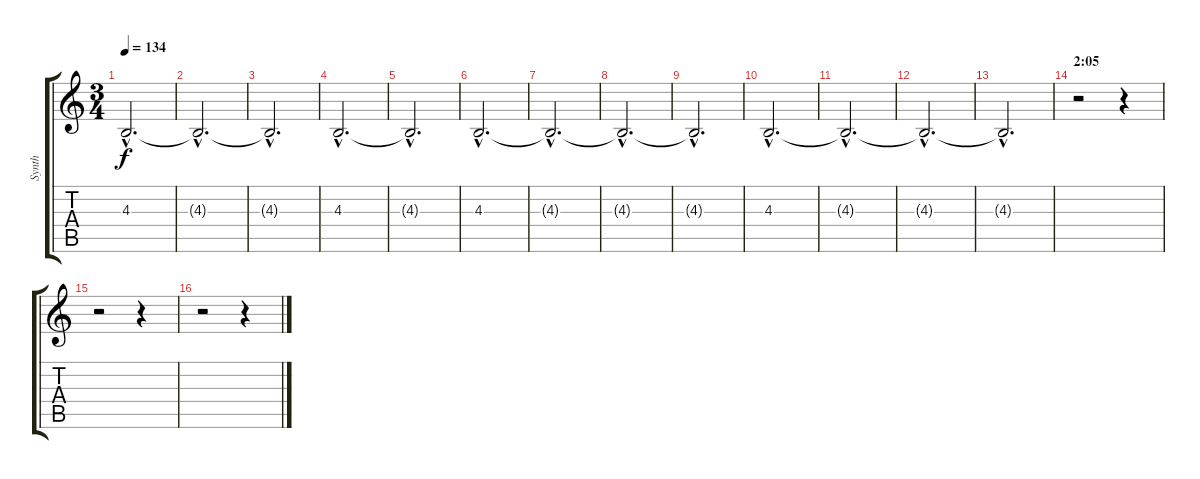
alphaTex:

\track ("Synth" "Synth") {instrument lead2sawtooth}
\staff {score tabs}
\tuning (E4 B3 G3 D3 A2 E2) {hide}
\ts (3 4)
\tempo 134
\clef g2
\ks c
4.3{hac t}.2{d dy f} |
4.3{hac t}.2{d} |
4.3{hac t}.2{d} |
4.3{hac}.2{d} |
4.3{hac t}.2{d} |
4.3{hac}.2{d} |
4.3{hac t}.2{d} |
4.3{hac t}.2{d} |
4.3{hac t}.2{d} |
4.3{hac}.2{d} |
4.3{hac t}.2{d} |
4.3{hac t}.2{d} |
4.3{hac t}.2{d} |
\section ("" "2:05")
r.2 r.4 |
r.2 r.4 |
r.2 r.4
